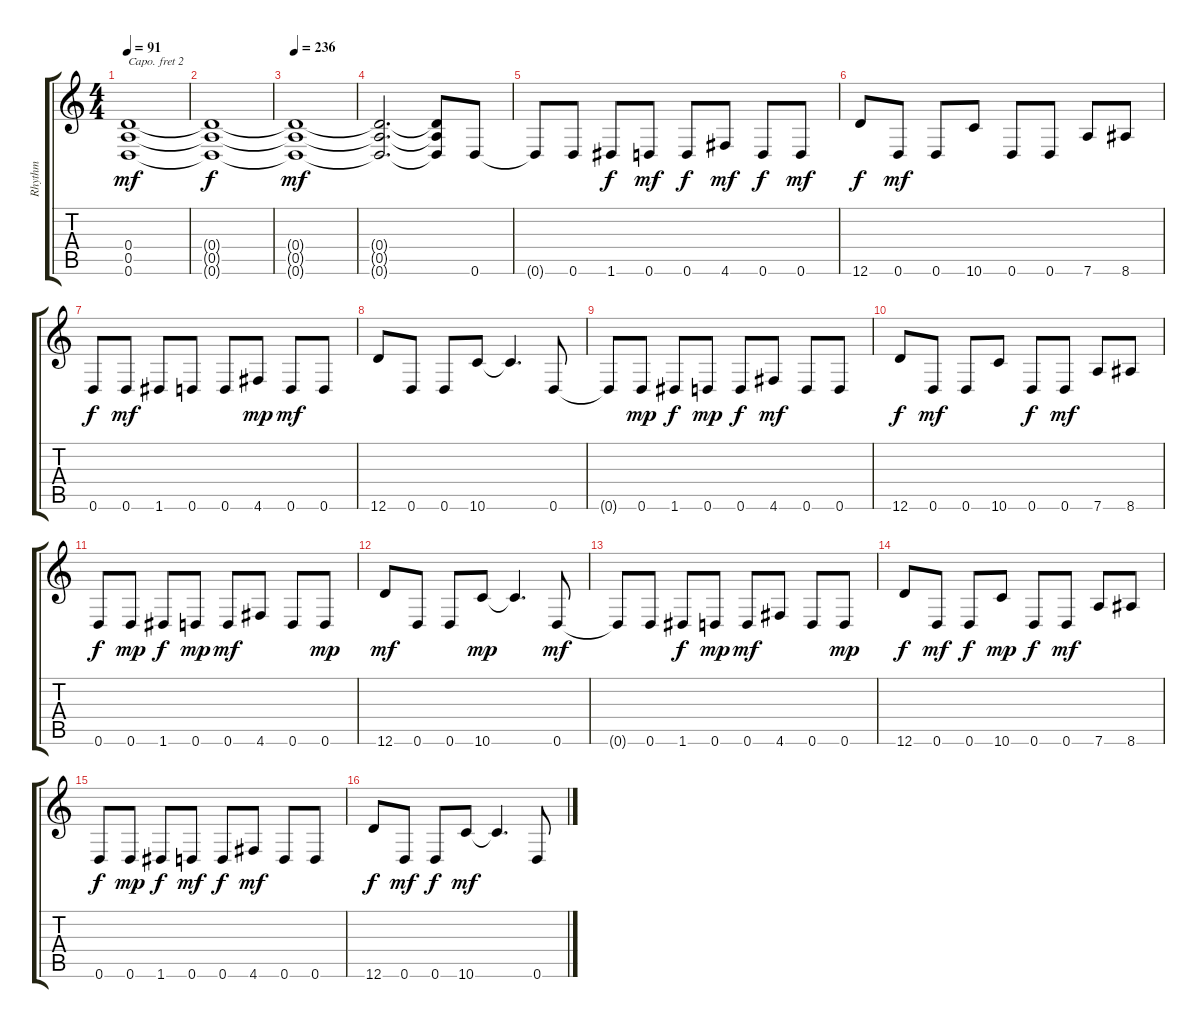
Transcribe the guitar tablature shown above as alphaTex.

\track ("Rhythm" "Rhythm") {instrument distortionguitar}
\staff {score tabs}
\capo 2
\tuning (D4 A3 F3 C3 G2 C2) {hide}
\ts (4 4)
\tempo 91
\clef g2
\ks c
(0.4{t} 0.5{t} 0.6{t}).1{dy mf} |
(0.4{t} 0.5{t} 0.6{t}).1{dy f} |
\tempo 236
(0.4{t} 0.5{t} 0.6{t}).1{dy mf} |
(0.4{t} 0.5{t} 0.6{t}).2{d} (0.4{t} 0.5{t} 0.6{t}).8 0.6.8 |
0.6{t}.8 0.6.8 1.6.8{dy f} 0.6.8{dy mf} 0.6.8{dy f} 4.6.8{dy mf} 0.6.8{dy f} 0.6.8{dy mf} |
12.6.8{dy f} 0.6.8{dy mf} 0.6.8 10.6.8 0.6.8 0.6.8 7.6.8 8.6.8 |
0.6.8{dy f} 0.6.8{dy mf} 1.6.8 0.6.8 0.6.8 4.6.8{dy mp} 0.6.8{dy mf} 0.6.8 |
12.6.8 0.6.8 0.6.8 10.6.8 10.6{t}.4{d} 0.6.8 |
0.6{t}.8 0.6.8{dy mp} 1.6.8{dy f} 0.6.8{dy mp} 0.6.8{dy f} 4.6.8{dy mf} 0.6.8 0.6.8 |
12.6.8{dy f} 0.6.8{dy mf} 0.6.8 10.6.8 0.6.8{dy f} 0.6.8{dy mf} 7.6.8 8.6.8 |
0.6.8{dy f} 0.6.8{dy mp} 1.6.8{dy f} 0.6.8{dy mp} 0.6.8{dy mf} 4.6.8 0.6.8 0.6.8{dy mp} |
12.6.8{dy mf} 0.6.8 0.6.8 10.6.8{dy mp} 10.6{t}.4{d} 0.6.8{dy mf} |
0.6{t}.8 0.6.8 1.6.8{dy f} 0.6.8{dy mp} 0.6.8{dy mf} 4.6.8 0.6.8 0.6.8{dy mp} |
12.6.8{dy f} 0.6.8{dy mf} 0.6.8{dy f} 10.6.8{dy mp} 0.6.8{dy f} 0.6.8{dy mf} 7.6.8 8.6.8 |
0.6.8{dy f} 0.6.8{dy mp} 1.6.8{dy f} 0.6.8{dy mf} 0.6.8{dy f} 4.6.8{dy mf} 0.6.8 0.6.8 |
12.6.8{dy f} 0.6.8{dy mf} 0.6.8{dy f} 10.6.8{dy mf} 10.6{t}.4{d} 0.6.8
